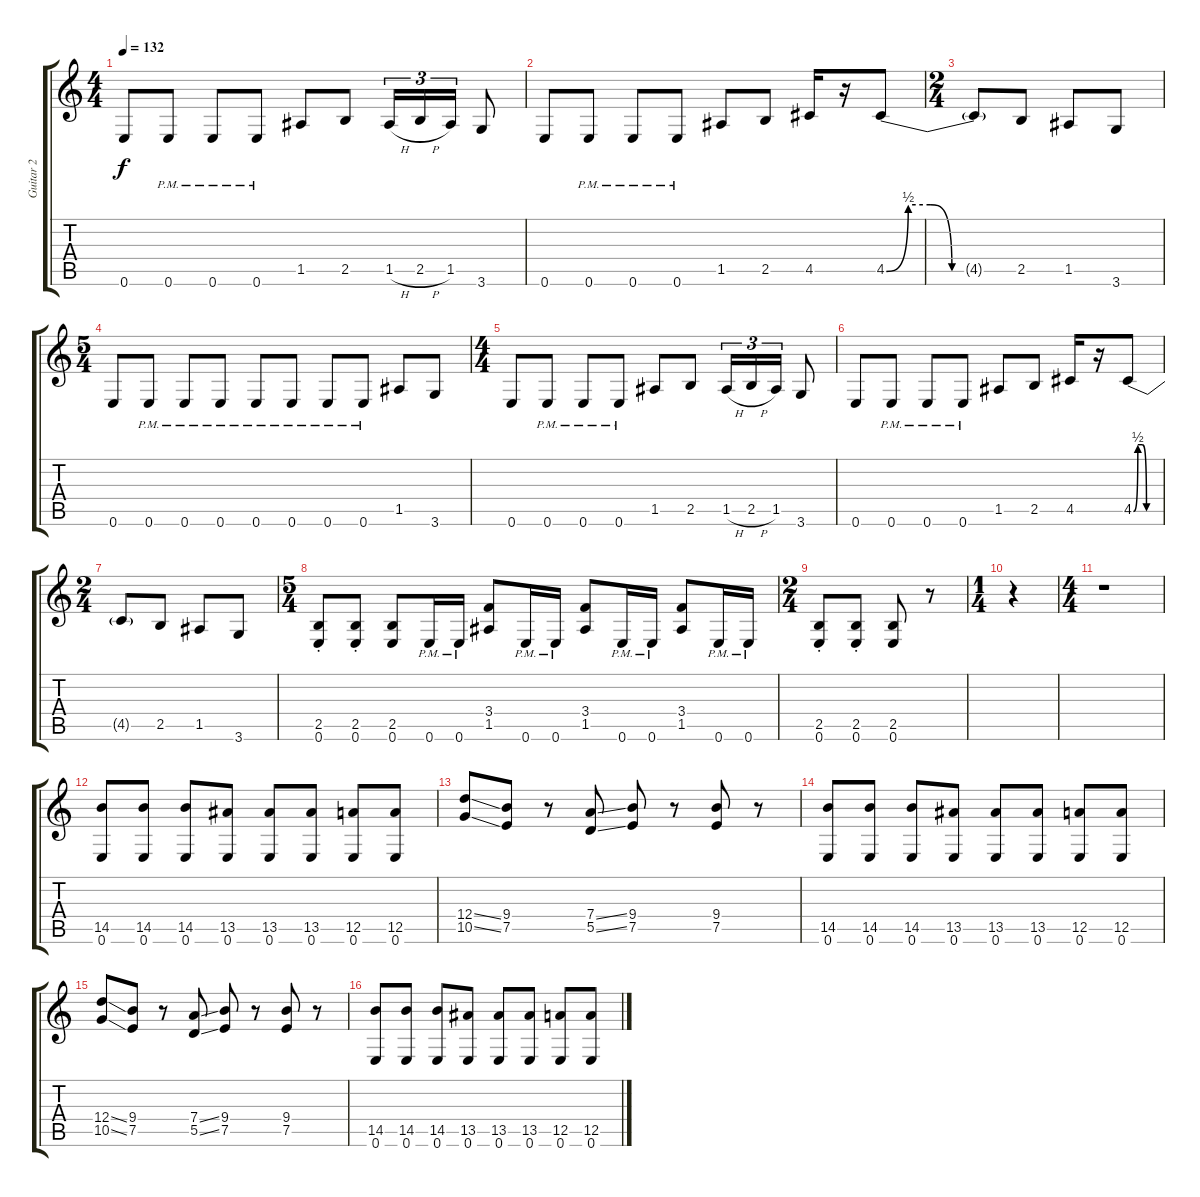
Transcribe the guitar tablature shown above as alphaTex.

\track ("Guitar 2" "Guitar 2") {instrument distortionguitar}
\staff {score tabs}
\tuning (E4 B3 G3 D3 A2 E2) {hide}
\ts (4 4)
\tempo 132
\clef g2
\ks c
0.6.8{dy f} 0.6{pm}.8 0.6{pm}.8 0.6{pm}.8 1.5.8 2.5.8 1.5{h}.16{tu (3 2)} 2.5{h}.16{tu (3 2)} 1.5.16{tu (3 2)} 3.6.8 |
0.6.8 0.6{pm}.8 0.6{pm}.8 0.6{pm}.8 1.5.8 2.5.8 4.5.16 r.16 4.5{be (custom 0 0 10 2 20 2 30 0 60 0)}.8 |
\ts (2 4)
4.5{t}.8 2.5.8 1.5.8 3.6.8 |
\ts (5 4)
0.6.8 0.6{pm}.8 0.6{pm}.8 0.6{pm}.8 0.6{pm}.8 0.6{pm}.8 0.6{pm}.8 0.6{pm}.8 1.5.8 3.6.8 |
\ts (4 4)
0.6.8 0.6{pm}.8 0.6{pm}.8 0.6{pm}.8 1.5.8 2.5.8 1.5{h}.16{tu (3 2)} 2.5{h}.16{tu (3 2)} 1.5.16{tu (3 2)} 3.6.8 |
0.6.8 0.6{pm}.8 0.6{pm}.8 0.6{pm}.8 1.5.8 2.5.8 4.5.16 r.16 4.5{be (custom 0 0 10 2 20 2 30 0 60 0)}.8 |
\ts (2 4)
4.5{t}.8 2.5.8 1.5.8 3.6.8 |
\ts (5 4)
(2.5{st} 0.6{st}).8 (2.5{st} 0.6{st}).8 (2.5 0.6).8 0.6{pm}.16 0.6{pm}.16 (3.4 1.5).8 0.6{pm}.16 0.6{pm}.16 (3.4 1.5).8 0.6{pm}.16 0.6{pm}.16 (3.4 1.5).8 0.6{pm}.16 0.6{pm}.16 |
\ts (2 4)
(2.5{st} 0.6{st}).8 (2.5{st} 0.6{st}).8 (2.5 0.6).8 r.8 |
\ts (1 4)
r.4 |
\ts (4 4)
r.1 |
(14.5 0.6).8 (14.5 0.6).8 (14.5 0.6).8 (13.5 0.6).8 (13.5 0.6).8 (13.5 0.6).8 (12.5 0.6).8 (12.5 0.6).8 |
(12.4{ss} 10.5{ss}).8 (9.4 7.5).8 r.8 (7.4{ss} 5.5{ss}).8 (9.4 7.5).8 r.8 (9.4 7.5).8 r.8 |
(14.5 0.6).8 (14.5 0.6).8 (14.5 0.6).8 (13.5 0.6).8 (13.5 0.6).8 (13.5 0.6).8 (12.5 0.6).8 (12.5 0.6).8 |
(12.4{ss} 10.5{ss}).8 (9.4 7.5).8 r.8 (7.4{ss} 5.5{ss}).8 (9.4 7.5).8 r.8 (9.4 7.5).8 r.8 |
(14.5 0.6).8 (14.5 0.6).8 (14.5 0.6).8 (13.5 0.6).8 (13.5 0.6).8 (13.5 0.6).8 (12.5 0.6).8 (12.5 0.6).8
